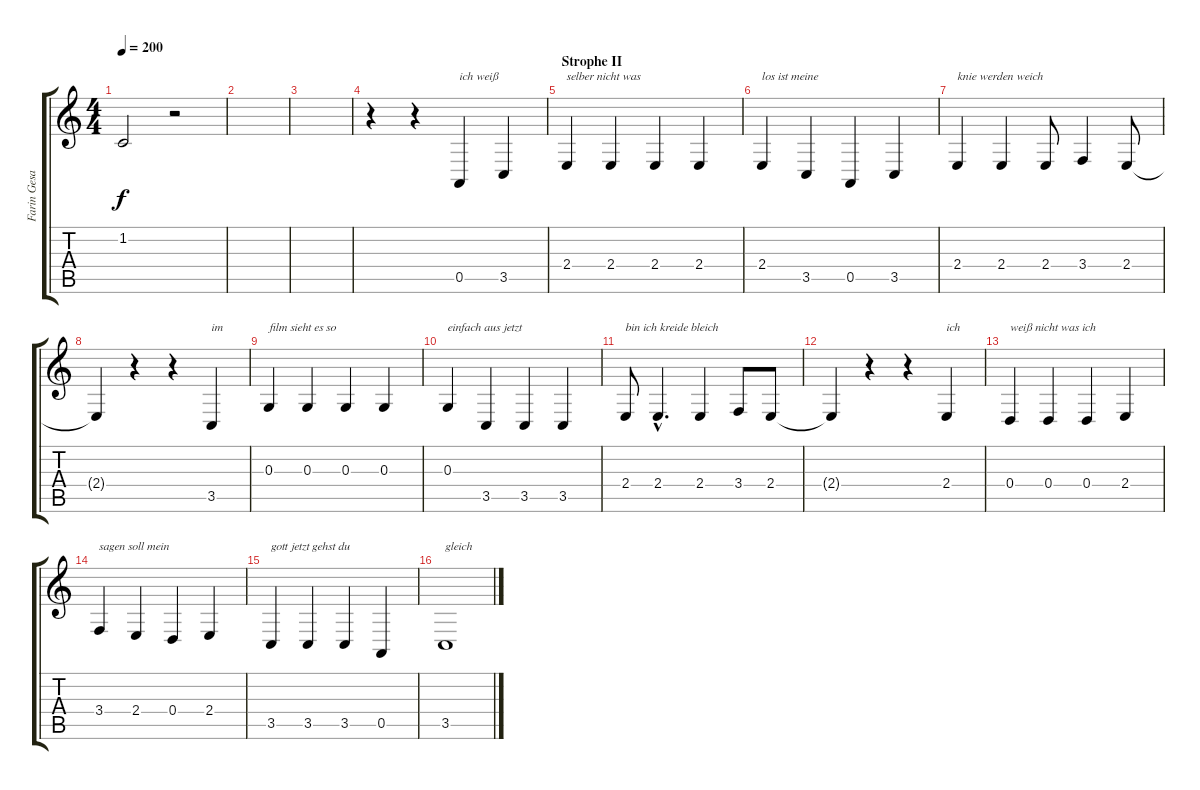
\track ("Farin Gesang" "Farin Gesa") {instrument lead2sawtooth}
\staff {score tabs}
\tuning (E4 B3 G3 D3 A2 E2) {hide}
\ts (4 4)
\tempo 200
\clef g2
\ks c
1.2.2{dy f} r.2 |
|
|
r.4 r.4 0.5.4{txt "ich weiß"} 3.5.4 |
\section ("" "Strophe II")
2.4.4{txt "selber nicht was"} 2.4.4 2.4.4 2.4.4 |
2.4.4{txt "los ist meine"} 3.5.4 0.5.4 3.5.4 |
2.4.4{txt "knie werden weich"} 2.4.4 2.4.8 3.4.4 2.4.8 |
2.4{t}.4 r.4 r.4 3.5.4{txt "im"} |
0.3.4{txt "film sieht es so"} 0.3.4 0.3.4 0.3.4 |
0.3.4{txt "einfach aus jetzt"} 3.5.4 3.5.4 3.5.4 |
2.4.8{txt "bin ich kreide bleich"} 2.4{hac}.4{d} 2.4.4 3.4.8 2.4.8 |
2.4{t}.4 r.4 r.4 2.4.4{txt "ich"} |
0.4.4{txt "weiß nicht was ich"} 0.4.4 0.4.4 2.4.4 |
3.4.4{txt "sagen soll mein "} 2.4.4 0.4.4 2.4.4 |
3.5.4{txt "gott jetzt gehst du"} 3.5.4 3.5.4 0.5.4 |
3.5.1{txt "gleich"}
